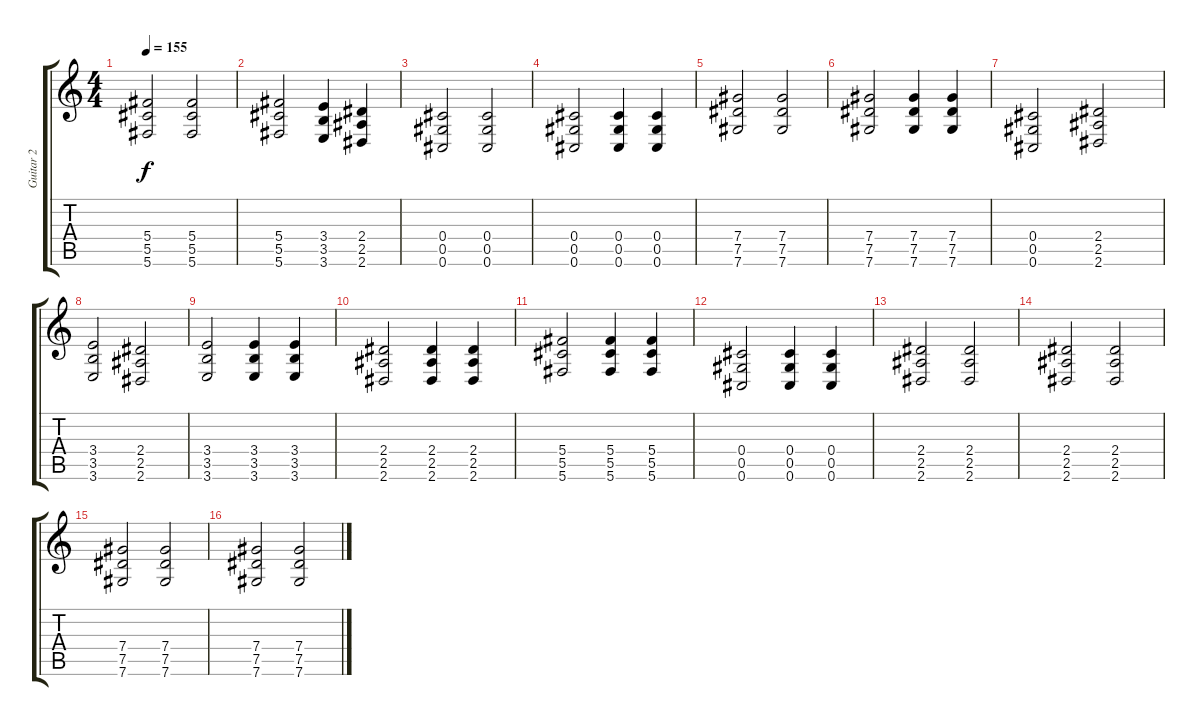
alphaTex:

\track ("Guitar 2" "Guitar 2") {instrument acousticguitarsteel}
\staff {score tabs}
\tuning (Eb4 Bb3 Gb3 Db3 Ab2 Db2) {hide}
\ts (4 4)
\tempo 155
\clef g2
\ks c
(5.4 5.5 5.6).2{dy f instrument distortionguitar} (5.4 5.5 5.6).2 |
(5.4 5.5 5.6).2 (3.4 3.5 3.6).4 (2.4 2.5 2.6).4 |
(0.4 0.5 0.6).2 (0.4 0.5 0.6).2 |
(0.4 0.5 0.6).2 (0.4 0.5 0.6).4 (0.4 0.5 0.6).4 |
(7.4 7.5 7.6).2 (7.4 7.5 7.6).2 |
(7.4 7.5 7.6).2 (7.4 7.5 7.6).4 (7.4 7.5 7.6).4 |
(0.4 0.5 0.6).2 (2.4 2.5 2.6).2 |
(3.4 3.5 3.6).2 (2.4 2.5 2.6).2 |
(3.4 3.5 3.6).2 (3.4 3.5 3.6).4 (3.4 3.5 3.6).4 |
(2.4 2.5 2.6).2 (2.4 2.5 2.6).4 (2.4 2.5 2.6).4 |
(5.4 5.5 5.6).2 (5.4 5.5 5.6).4 (5.4 5.5 5.6).4 |
(0.4 0.5 0.6).2 (0.4 0.5 0.6).4 (0.4 0.5 0.6).4 |
(2.4 2.5 2.6).2 (2.4 2.5 2.6).2 |
(2.4 2.5 2.6).2 (2.4 2.5 2.6).2 |
(7.4 7.5 7.6).2 (7.4 7.5 7.6).2 |
(7.4 7.5 7.6).2 (7.4 7.5 7.6).2
